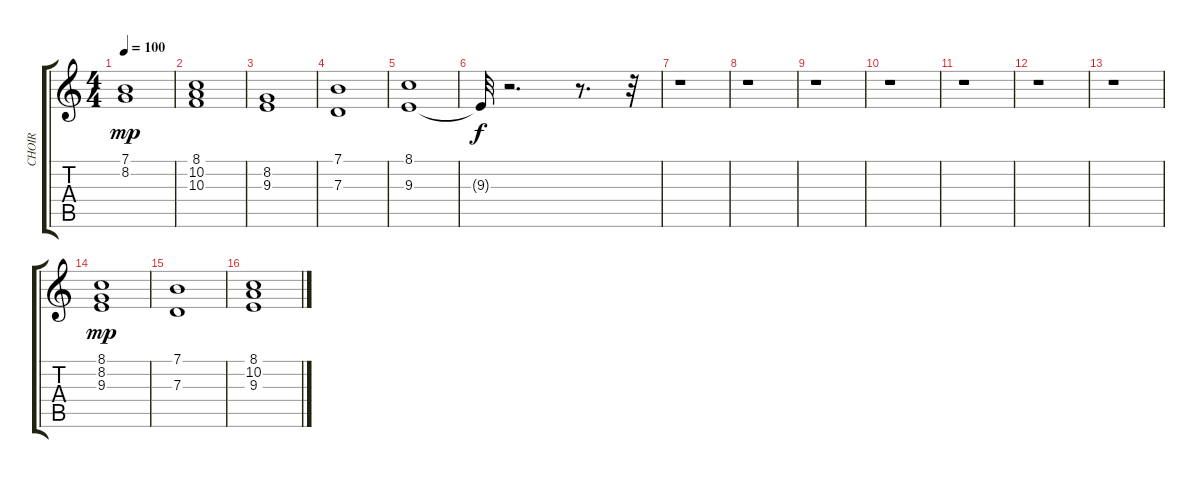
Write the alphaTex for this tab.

\track ("CHOIR" "CHOIR") {instrument synthvoice}
\staff {score tabs}
\tuning (E4 B3 G3 D3 A2 E2) {hide}
\ts (4 4)
\tempo 100
\clef g2
\ks c
(7.1 8.2).1{dy mp} |
(8.1 10.2 10.3).1 |
(8.2 9.3).1 |
(7.1 7.3).1 |
(8.1 9.3).1 |
9.3{t}.32{dy f} r.2{d} r.8{d} r.32 |
r.1 |
r.1 |
r.1 |
r.1 |
r.1 |
r.1 |
r.1 |
(8.1 8.2 9.3).1{dy mp} |
(7.1 7.3).1 |
(8.1 10.2 9.3).1
